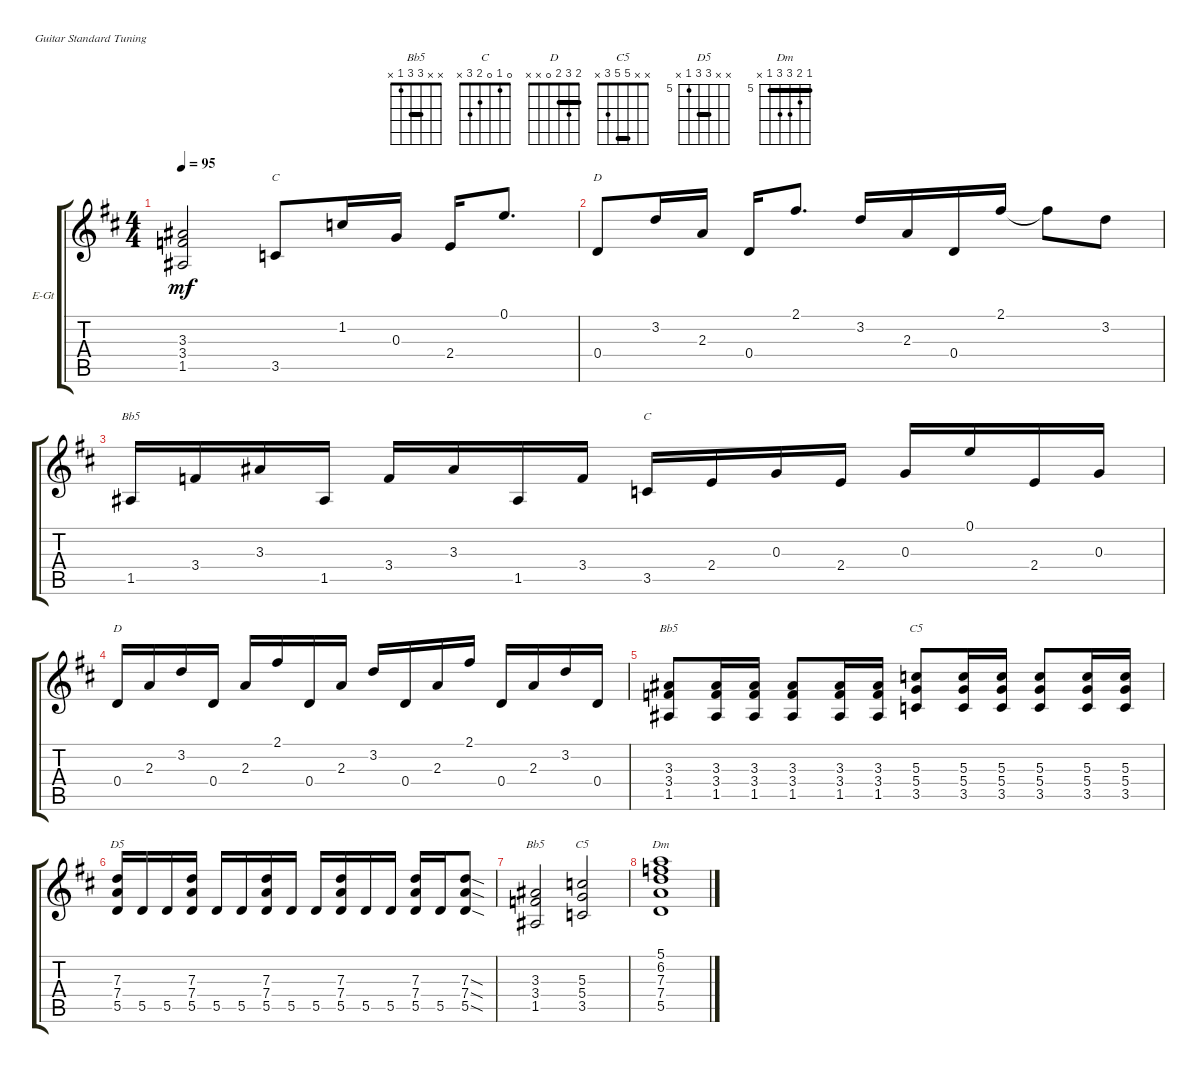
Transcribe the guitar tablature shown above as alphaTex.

\defaultSystemsLayout 4
\bracketExtendMode groupsimilarinstruments
\firstSystemTrackNameOrientation horizontal
\otherSystemsTrackNameOrientation horizontal
\track ("Electric Guitar" "E-Gt") {instrument distortionguitar}
\staff {score tabs}
\tuning (E4 B3 G3 D3 A2 E2)
\chord ("Bb5" x x 3 3 1 x) {barre 3}
\chord ("C" 0 1 0 2 3 x)
\chord ("D" 2 3 2 0 x x) {barre 2}
\chord ("C5" x x 5 5 3 x) {barre 5}
\chord ("D5" x x 7 7 5 x) {firstfret 5 barre 7}
\chord ("Dm" 5 6 7 7 5 x) {firstfret 5 barre 5}
\ts (4 4)
\tempo 95
\clef g2
\ks d
(3.3{t} 3.4{t} 1.5{t}).2{dy mf} 3.5.8{ch "C"} 1.2.16 0.3.16 2.4.16 0.1.8{d} |
0.4.8{ch "D"} 3.2.16 2.3.16 0.4.16 2.1.8{d} 3.2.16 2.3.16 0.4.16 2.1.16 2.1{t}.8 3.2.8 |
1.5.16{ch "Bb5"} 3.4.16 3.3.16 1.5.16 3.4.16 3.3.16 1.5.16 3.4.16 3.5.16{ch "C"} 2.4.16 0.3.16 2.4.16 0.3.16 0.1.16 2.4.16 0.3.16 |
0.4.16{ch "D"} 2.3.16 3.2.16 0.4.16 2.3.16 2.1.16 0.4.16 2.3.16 3.2.16 0.4.16 2.3.16 2.1.16 0.4.16 2.3.16 3.2.16 0.4.16 |
(1.5 3.4 3.3).8{ch "Bb5"} (1.5 3.4 3.3).16 (1.5 3.4 3.3).16 (1.5 3.4 3.3).8 (1.5 3.4 3.3).16 (1.5 3.4 3.3).16 (3.5 5.4 5.3).8{ch "C5"} (3.5 5.4 5.3).16 (3.5 5.4 5.3).16 (3.5 5.4 5.3).8 (3.5 5.4 5.3).16 (3.5 5.4 5.3).16 |
(5.5 7.4 7.3).16{ch "D5"} 5.5.16 5.5.16 (5.5 7.4 7.3).16 5.5.16 5.5.16 (5.5 7.4 7.3).16 5.5.16 5.5.16 (5.5 7.4 7.3).16 5.5.16 5.5.16 (5.5 7.4 7.3).16 5.5.16 (5.5{sod} 7.4{sod} 7.3{sod}).8 |
(1.5 3.4 3.3).2{ch "Bb5"} (3.5 5.4 5.3).2{ch "C5"} |
(5.5 7.4 7.3 6.2 5.1).1{ch "Dm"}
